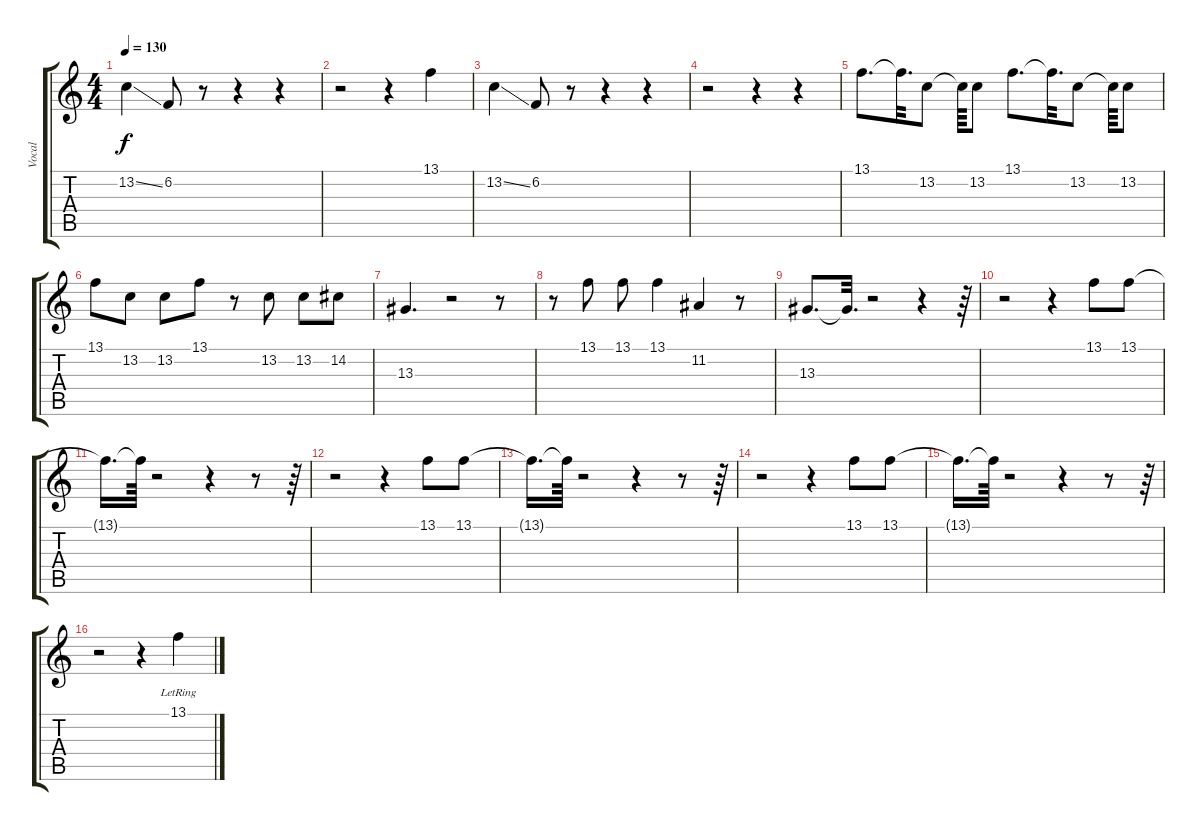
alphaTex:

\track ("Vocal" "Vocal") {instrument lead2sawtooth}
\staff {score tabs}
\tuning (E4 B3 G3 D3 A2 E2) {hide}
\ts (4 4)
\tempo 130
\clef g2
\ks c
13.2{ss}.4{dy f} 6.2.8 r.8 r.4 r.4 |
r.2 r.4 13.1.4 |
13.2{ss}.4 6.2.8 r.8 r.4 r.4 |
r.2 r.4 r.4 |
13.1.8{d} 13.1{t}.32{d} 13.2.8 13.2{t}.64 13.2.8 13.1.8{d} 13.1{t}.32{d} 13.2.8 13.2{t}.64 13.2.8 |
13.1.8 13.2.8 13.2.8 13.1.8 r.8 13.2.8 13.2.8 14.2.8 |
13.3.4{d} r.2 r.8 |
r.8 13.1.8 13.1.8 13.1.4 11.2.4 r.8 |
13.3.8{d} 13.3{t}.32{d} r.2 r.4 r.64 |
r.2 r.4 13.1.8 13.1.8 |
13.1{t}.16{d} 13.1{t}.64 r.2 r.4 r.8 r.64 |
r.2 r.4 13.1.8 13.1.8 |
13.1{t}.16{d} 13.1{t}.64 r.2 r.4 r.8 r.64 |
r.2 r.4 13.1.8 13.1.8 |
13.1{t}.16{d} 13.1{t}.64 r.2 r.4 r.8 r.64 |
r.2 r.4 13.1{lr}.4
